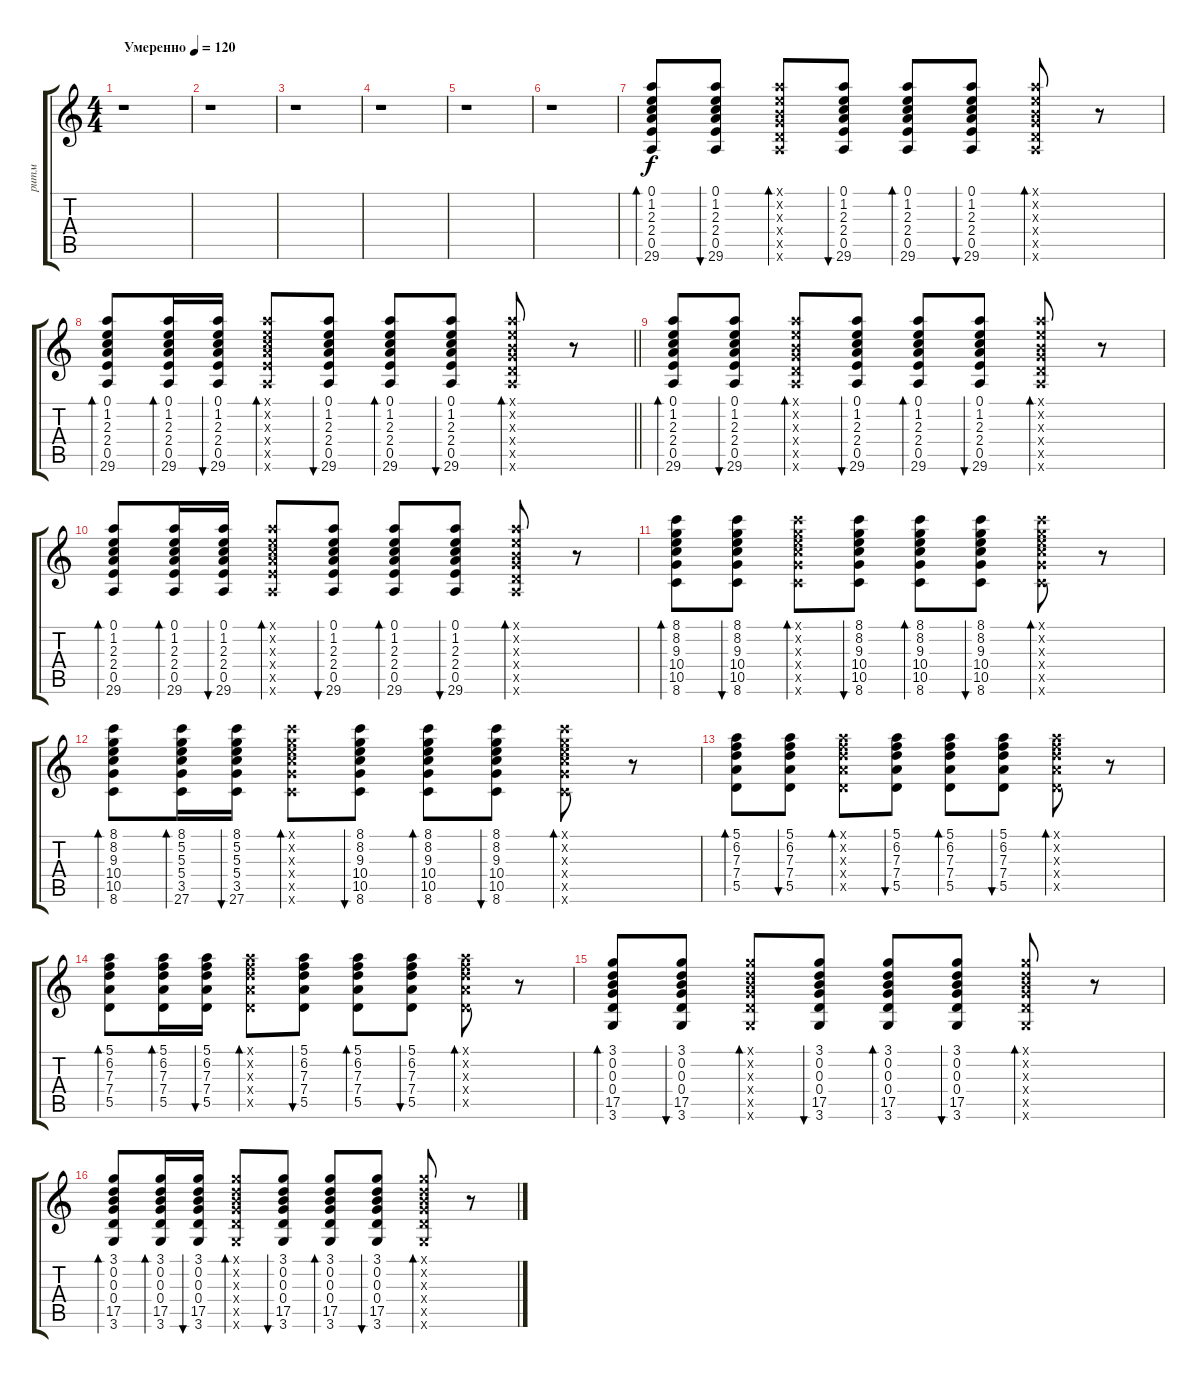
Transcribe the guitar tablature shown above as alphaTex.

\track ("ритм" "ритм") {instrument acousticguitarsteel}
\staff {score tabs}
\tuning (E4 B3 G3 D3 A2 E2) {hide}
\ts (4 4)
\tempo (120 "Умеренно")
\clef g2
\ks aminor
r.1{dy f instrument acousticguitarsteel} |
r.1 |
r.1 |
r.1 |
r.1 |
r.1 |
(0.1 1.2 2.3 2.4 0.5 29.6).8{bd 30} (0.1 1.2 2.3 2.4 0.5 29.6).8{bu 30} (0.1{x} 0.2{x} 0.3{x} 0.4{x} 0.5{x} 29.6{x}).8{bd 30} (0.1 1.2 2.3 2.4 0.5 29.6).8{bu 30} (0.1 1.2 2.3 2.4 0.5 29.6).8{bd 30} (0.1 1.2 2.3 2.4 0.5 29.6).8{bu 30} (0.1{x} 0.2{x} 0.3{x} 0.4{x} 0.5{x} 29.6{x}).8{bd 30} r.8 |
\barLineRight lightlight
(0.1 1.2 2.3 2.4 0.5 29.6).8{bd 30} (0.1 1.2 2.3 2.4 0.5 29.6).16{bd 30} (0.1 1.2 2.3 2.4 0.5 29.6).16{bu 30} (0.1{x} 1.2{x} 2.3{x} 2.4{x} 0.5{x} 29.6{x}).8{bd 30} (0.1 1.2 2.3 2.4 0.5 29.6).8{bu 30} (0.1 1.2 2.3 2.4 0.5 29.6).8{bd 30} (0.1 1.2 2.3 2.4 0.5 29.6).8{bu 30} (0.1{x} 0.2{x} 0.3{x} 0.4{x} 0.5{x} 29.6{x}).8{bd 30} r.8 |
\section ("" "")
(0.1 1.2 2.3 2.4 0.5 29.6).8{bd 30} (0.1 1.2 2.3 2.4 0.5 29.6).8{bu 30} (0.1{x} 0.2{x} 0.3{x} 0.4{x} 0.5{x} 29.6{x}).8{bd 30} (0.1 1.2 2.3 2.4 0.5 29.6).8{bu 30} (0.1 1.2 2.3 2.4 0.5 29.6).8{bd 30} (0.1 1.2 2.3 2.4 0.5 29.6).8{bu 30} (0.1{x} 0.2{x} 0.3{x} 0.4{x} 0.5{x} 29.6{x}).8{bd 30} r.8 |
(0.1 1.2 2.3 2.4 0.5 29.6).8{bd 30} (0.1 1.2 2.3 2.4 0.5 29.6).16{bd 30} (0.1 1.2 2.3 2.4 0.5 29.6).16{bu 30} (0.1{x} 1.2{x} 2.3{x} 2.4{x} 0.5{x} 29.6{x}).8{bd 30} (0.1 1.2 2.3 2.4 0.5 29.6).8{bu 30} (0.1 1.2 2.3 2.4 0.5 29.6).8{bd 30} (0.1 1.2 2.3 2.4 0.5 29.6).8{bu 30} (0.1{x} 0.2{x} 0.3{x} 0.4{x} 0.5{x} 29.6{x}).8{bd 30} r.8 |
(8.1 8.2 9.3 10.4 10.5 8.6).8{bd 30} (8.1 8.2 9.3 10.4 10.5 8.6).8{bu 30} (8.1{x} 8.2{x} 9.3{x} 10.4{x} 10.5{x} 8.6{x}).8{bd 30} (8.1 8.2 9.3 10.4 10.5 8.6).8{bu 30} (8.1 8.2 9.3 10.4 10.5 8.6).8{bd 30} (8.1 8.2 9.3 10.4 10.5 8.6).8{bu 30} (8.1{x} 8.2{x} 9.3{x} 10.4{x} 10.5{x} 8.6{x}).8{bd 30} r.8 |
(8.1 8.2 9.3 10.4 10.5 8.6).8{bd 30} (8.1 5.2 5.3 5.4 3.5 27.6).16{bd 30} (8.1 5.2 5.3 5.4 3.5 27.6).16{bu 30} (8.1{x} 8.2{x} 9.3{x} 10.4{x} 10.5{x} 8.6{x}).8{bd 30} (8.1 8.2 9.3 10.4 10.5 8.6).8{bu 30} (8.1 8.2 9.3 10.4 10.5 8.6).8{bd 30} (8.1 8.2 9.3 10.4 10.5 8.6).8{bu 30} (8.1{x} 8.2{x} 9.3{x} 10.4{x} 10.5{x} 8.6{x}).8{bd 30} r.8 |
(5.1 6.2 7.3 7.4 5.5).8{bd 30} (5.1 6.2 7.3 7.4 5.5).8{bu 30} (5.1{x} 6.2{x} 7.3{x} 7.4{x} 5.5{x}).8{bd 30} (5.1 6.2 7.3 7.4 5.5).8{bu 30} (5.1 6.2 7.3 7.4 5.5).8{bd 30} (5.1 6.2 7.3 7.4 5.5).8{bu 30} (5.1{x} 6.2{x} 7.3{x} 7.4{x} 5.5{x}).8{bd 30} r.8 |
(5.1 6.2 7.3 7.4 5.5).8{bd 30} (5.1 6.2 7.3 7.4 5.5).16{bd 30} (5.1 6.2 7.3 7.4 5.5).16{bu 30} (5.1{x} 6.2{x} 7.3{x} 7.4{x} 5.5{x}).8{bd 30} (5.1 6.2 7.3 7.4 5.5).8{bu 30} (5.1 6.2 7.3 7.4 5.5).8{bd 30} (5.1 6.2 7.3 7.4 5.5).8{bu 30} (5.1{x} 6.2{x} 7.3{x} 7.4{x} 5.5{x}).8{bd 30} r.8 |
(3.1 0.2 0.3 0.4 17.5 3.6).8{bd 30} (3.1 0.2 0.3 0.4 17.5 3.6).8{bu 30} (3.1{x} 0.2{x} 0.3{x} 0.4{x} 17.5{x} 3.6{x}).8{bd 30} (3.1 0.2 0.3 0.4 17.5 3.6).8{bu 30} (3.1 0.2 0.3 0.4 17.5 3.6).8{bd 30} (3.1 0.2 0.3 0.4 17.5 3.6).8{bu 30} (3.1{x} 0.2{x} 0.3{x} 0.4{x} 17.5{x} 3.6{x}).8{bd 30} r.8 |
(3.1 0.2 0.3 0.4 17.5 3.6).8{bd 30} (3.1 0.2 0.3 0.4 17.5 3.6).16{bd 30} (3.1 0.2 0.3 0.4 17.5 3.6).16{bu 30} (3.1{x} 0.2{x} 0.3{x} 0.4{x} 17.5{x} 3.6{x}).8{bd 30} (3.1 0.2 0.3 0.4 17.5 3.6).8{bu 30} (3.1 0.2 0.3 0.4 17.5 3.6).8{bd 30} (3.1 0.2 0.3 0.4 17.5 3.6).8{bu 30} (3.1{x} 0.2{x} 0.3{x} 0.4{x} 17.5{x} 3.6{x}).8{bd 30} r.8
